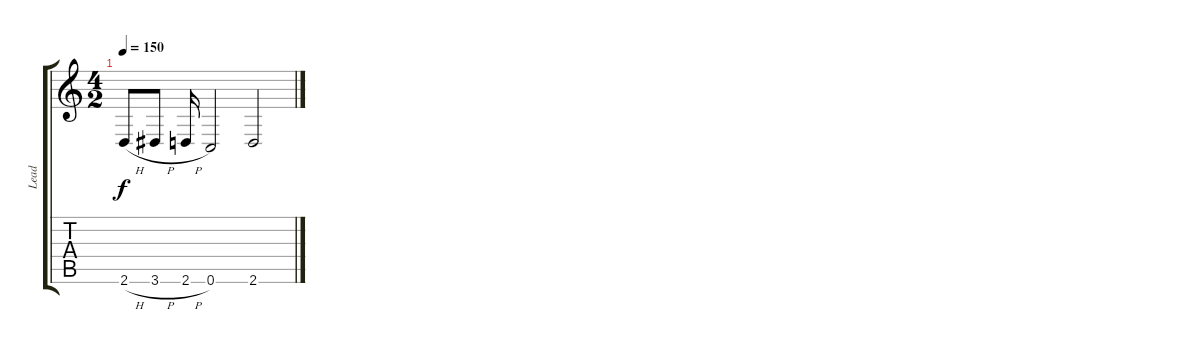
\track ("Lead" "Lead") {instrument distortionguitar}
\staff {score tabs}
\tuning (D4 A3 F3 C3 G2 C2) {hide}
\ts (4 2)
\tempo 150
\clef g2
\ks c
2.6{h}.8{dy f} 3.6{h}.8 2.6{h}.16 0.6.2 2.6.2
